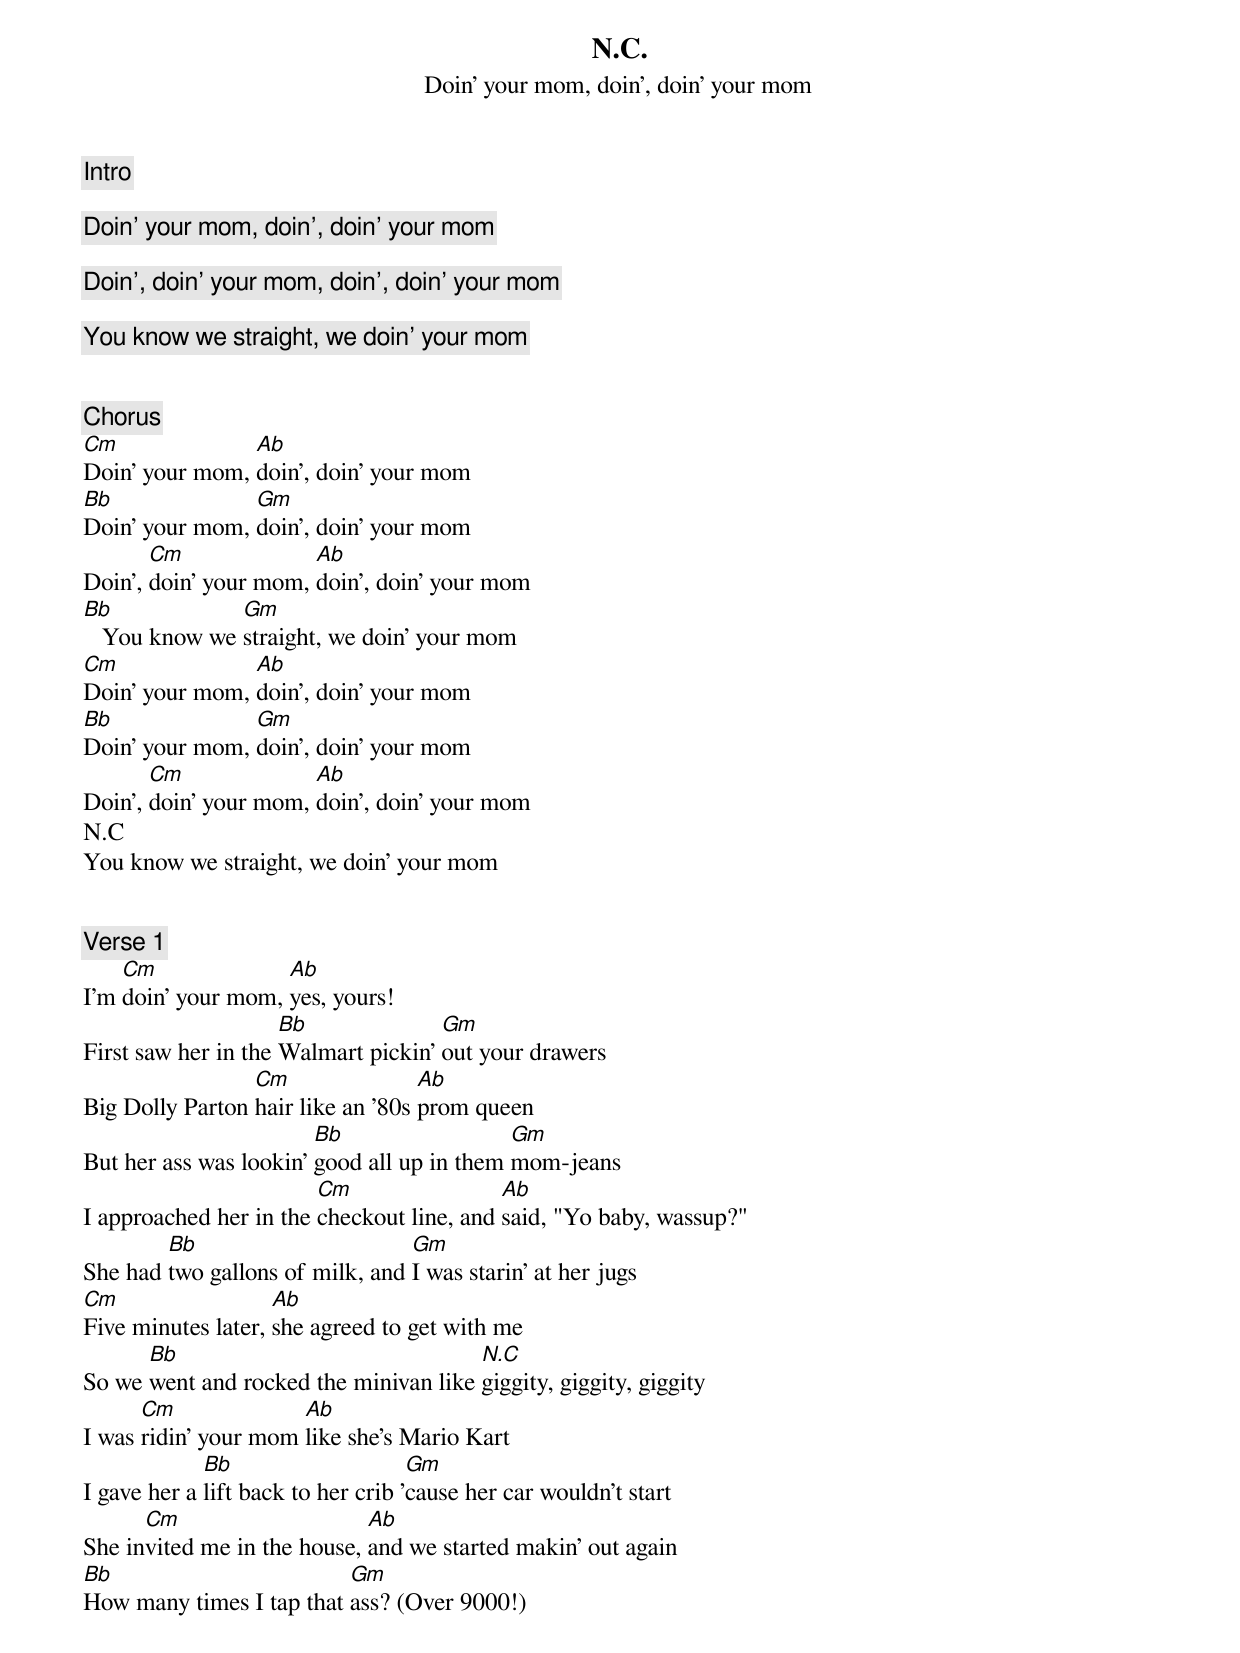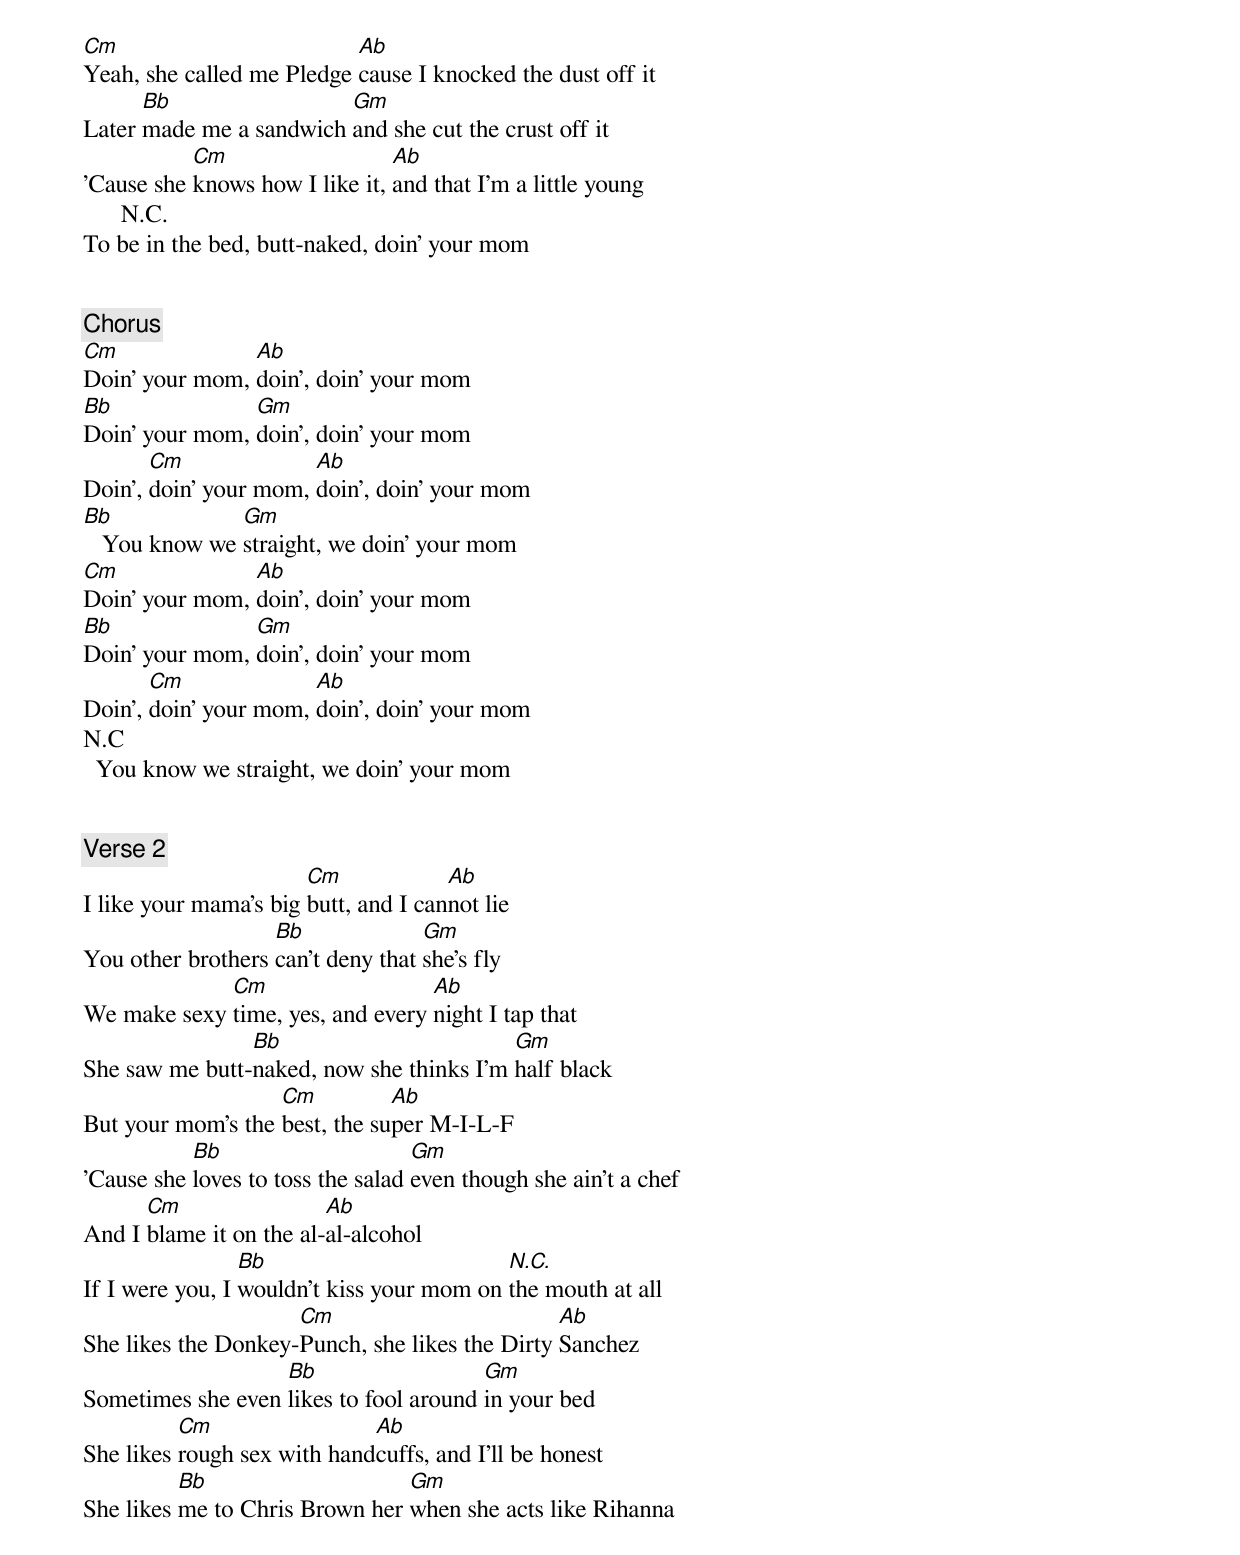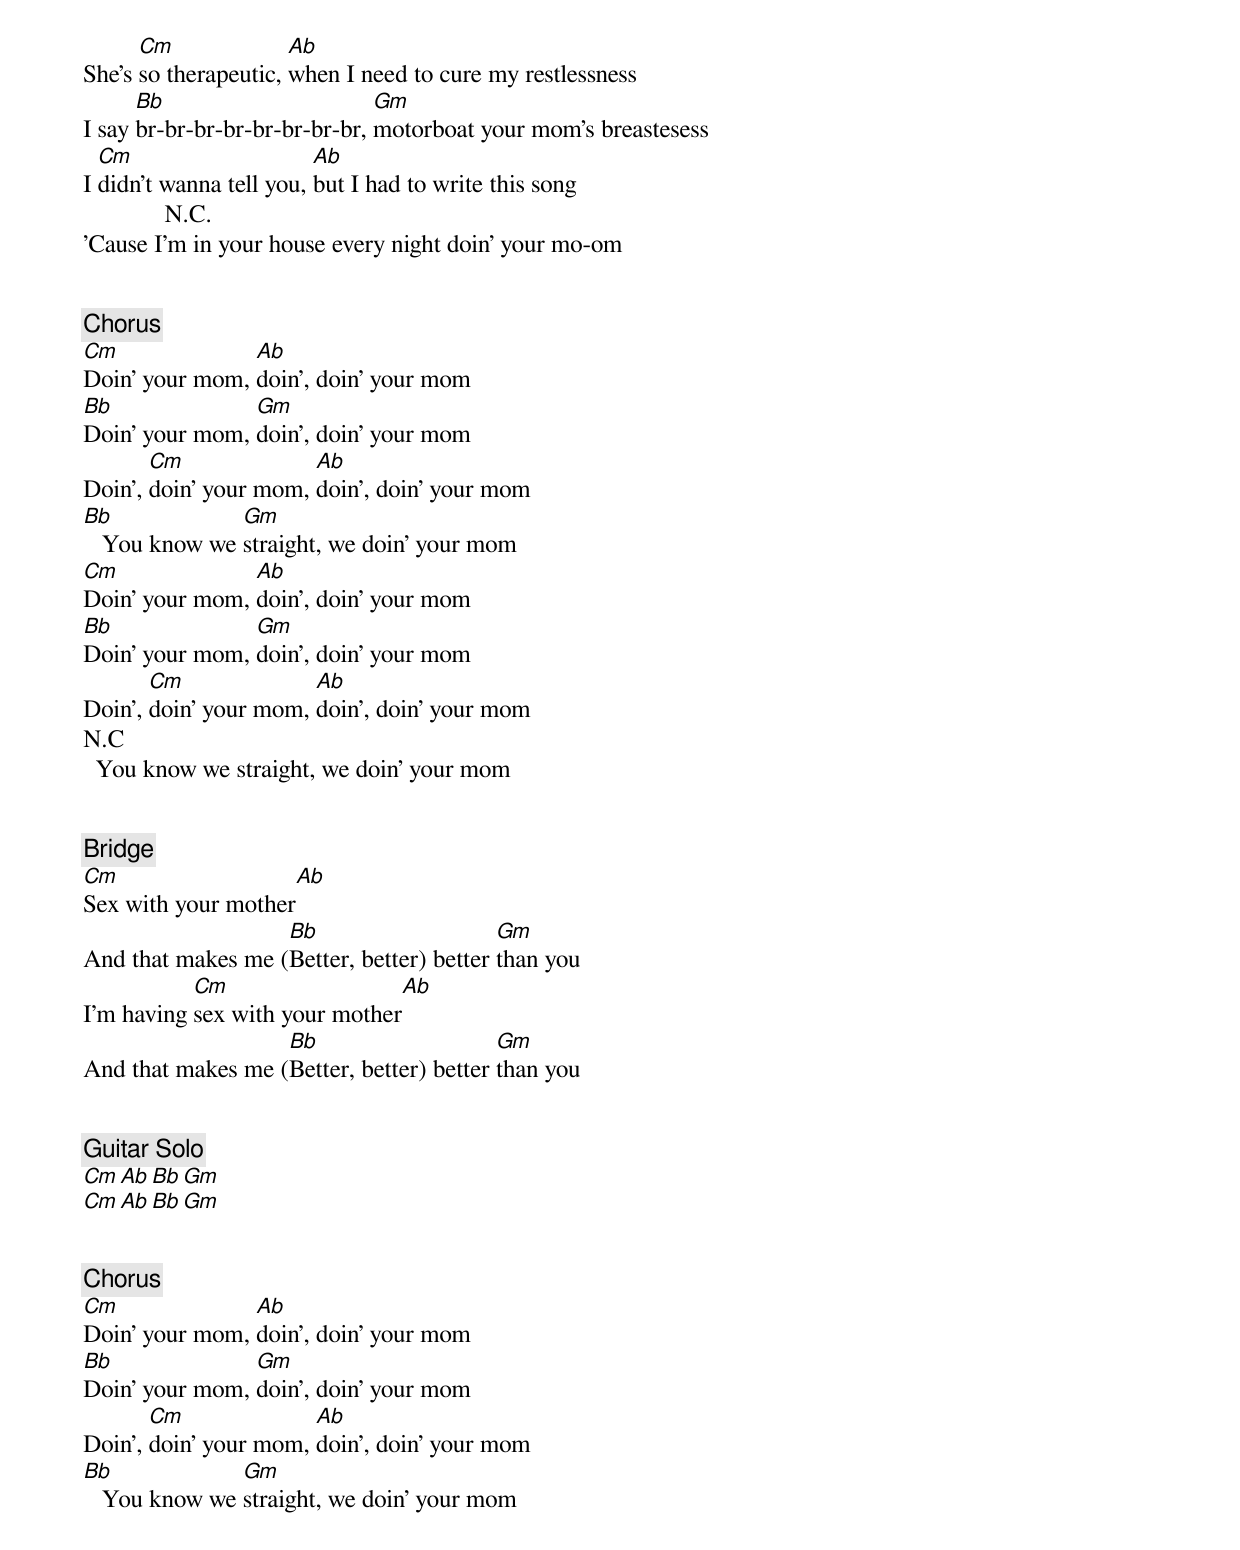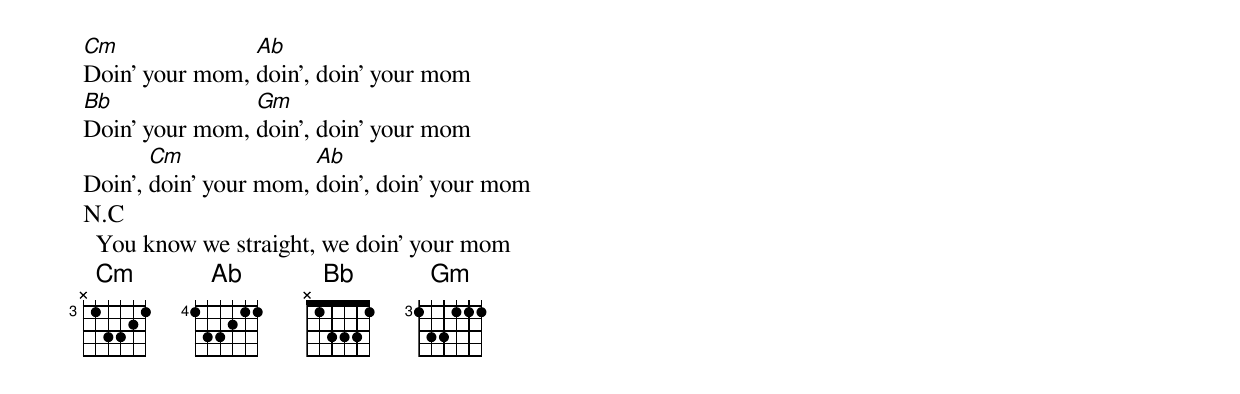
[Intro]
N.C.
Doin' your mom, doin', doin' your mom

Doin' your mom, doin', doin' your mom

Doin', doin' your mom, doin', doin' your mom

You know we straight, we doin' your mom


[Chorus]
Cm              Ab
Doin' your mom, doin', doin' your mom
Bb              Gm
Doin' your mom, doin', doin' your mom
       Cm              Ab
Doin', doin' your mom, doin', doin' your mom
Bb             Gm
   You know we straight, we doin' your mom
Cm              Ab
Doin' your mom, doin', doin' your mom
Bb              Gm
Doin' your mom, doin', doin' your mom
       Cm              Ab
Doin', doin' your mom, doin', doin' your mom
N.C
You know we straight, we doin' your mom


[Verse 1]
    Cm              Ab
I'm doin' your mom, yes, yours!
                     Bb              Gm
First saw her in the Walmart pickin' out your drawers
                 Cm                Ab
Big Dolly Parton hair like an '80s prom queen
                        Bb                  Gm
But her ass was lookin' good all up in them mom-jeans
                        Cm                 Ab
I approached her in the checkout line, and said, "Yo baby, wassup?"
        Bb                       Gm
She had two gallons of milk, and I was starin' at her jugs
Cm                  Ab
Five minutes later, she agreed to get with me
      Bb                               N.C
So we went and rocked the minivan like giggity, giggity, giggity
      Cm              Ab
I was ridin' your mom like she's Mario Kart
             Bb                     Gm
I gave her a lift back to her crib 'cause her car wouldn't start
      Cm                     Ab
She invited me in the house, and we started makin' out again
Bb                        Gm
How many times I tap that ass? (Over 9000!)
Cm                         Ab
Yeah, she called me Pledge cause I knocked the dust off it
      Bb                 Gm
Later made me a sandwich and she cut the crust off it
           Cm                   Ab
'Cause she knows how I like it, and that I'm a little young
      N.C.
To be in the bed, butt-naked, doin' your mom


[Chorus]
Cm              Ab
Doin' your mom, doin', doin' your mom
Bb              Gm
Doin' your mom, doin', doin' your mom
       Cm              Ab
Doin', doin' your mom, doin', doin' your mom
Bb             Gm
   You know we straight, we doin' your mom
Cm              Ab
Doin' your mom, doin', doin' your mom
Bb              Gm
Doin' your mom, doin', doin' your mom
       Cm              Ab
Doin', doin' your mom, doin', doin' your mom
N.C
  You know we straight, we doin' your mom


[Verse 2]
                       Cm             Ab
I like your mama's big butt, and I cannot lie
                   Bb              Gm
You other brothers can't deny that she's fly
             Cm                   Ab
We make sexy time, yes, and every night I tap that
                Bb                        Gm
She saw me butt-naked, now she thinks I'm half black
                   Cm          Ab
But your mom's the best, the super M-I-L-F
           Bb                      Gm
'Cause she loves to toss the salad even though she ain't a chef
      Cm                 Ab
And I blame it on the al-al-alcohol
                 Bb                        N.C.
If I were you, I wouldn't kiss your mom on the mouth at all
                     Cm                         Ab
She likes the Donkey-Punch, she likes the Dirty Sanchez
                   Bb                   Gm
Sometimes she even likes to fool around in your bed
          Cm                 Ab
She likes rough sex with handcuffs, and I'll be honest
          Bb                    Gm
She likes me to Chris Brown her when she acts like Rihanna
      Cm              Ab
She's so therapeutic, when I need to cure my restlessness
      Bb                       Gm
I say br-br-br-br-br-br-br-br, motorboat your mom's breastesess
  Cm                     Ab
I didn't wanna tell you, but I had to write this song
             N.C.
'Cause I'm in your house every night doin' your mo-om


[Chorus]
Cm              Ab
Doin' your mom, doin', doin' your mom
Bb              Gm
Doin' your mom, doin', doin' your mom
       Cm              Ab
Doin', doin' your mom, doin', doin' your mom
Bb             Gm
   You know we straight, we doin' your mom
Cm              Ab
Doin' your mom, doin', doin' your mom
Bb              Gm
Doin' your mom, doin', doin' your mom
       Cm              Ab
Doin', doin' your mom, doin', doin' your mom
N.C
  You know we straight, we doin' your mom


[Bridge]
Cm                   Ab
Sex with your mother
                   Bb                     Gm
And that makes me (Better, better) better than you
           Cm                   Ab
I'm having sex with your mother
                   Bb                     Gm
And that makes me (Better, better) better than you


[Guitar Solo]
Cm Ab Bb Gm
Cm Ab Bb Gm


[Chorus]
Cm              Ab
Doin' your mom, doin', doin' your mom
Bb              Gm
Doin' your mom, doin', doin' your mom
       Cm              Ab
Doin', doin' your mom, doin', doin' your mom
Bb             Gm
   You know we straight, we doin' your mom
Cm              Ab
Doin' your mom, doin', doin' your mom
Bb              Gm
Doin' your mom, doin', doin' your mom
       Cm              Ab
Doin', doin' your mom, doin', doin' your mom
N.C
  You know we straight, we doin' your mom
